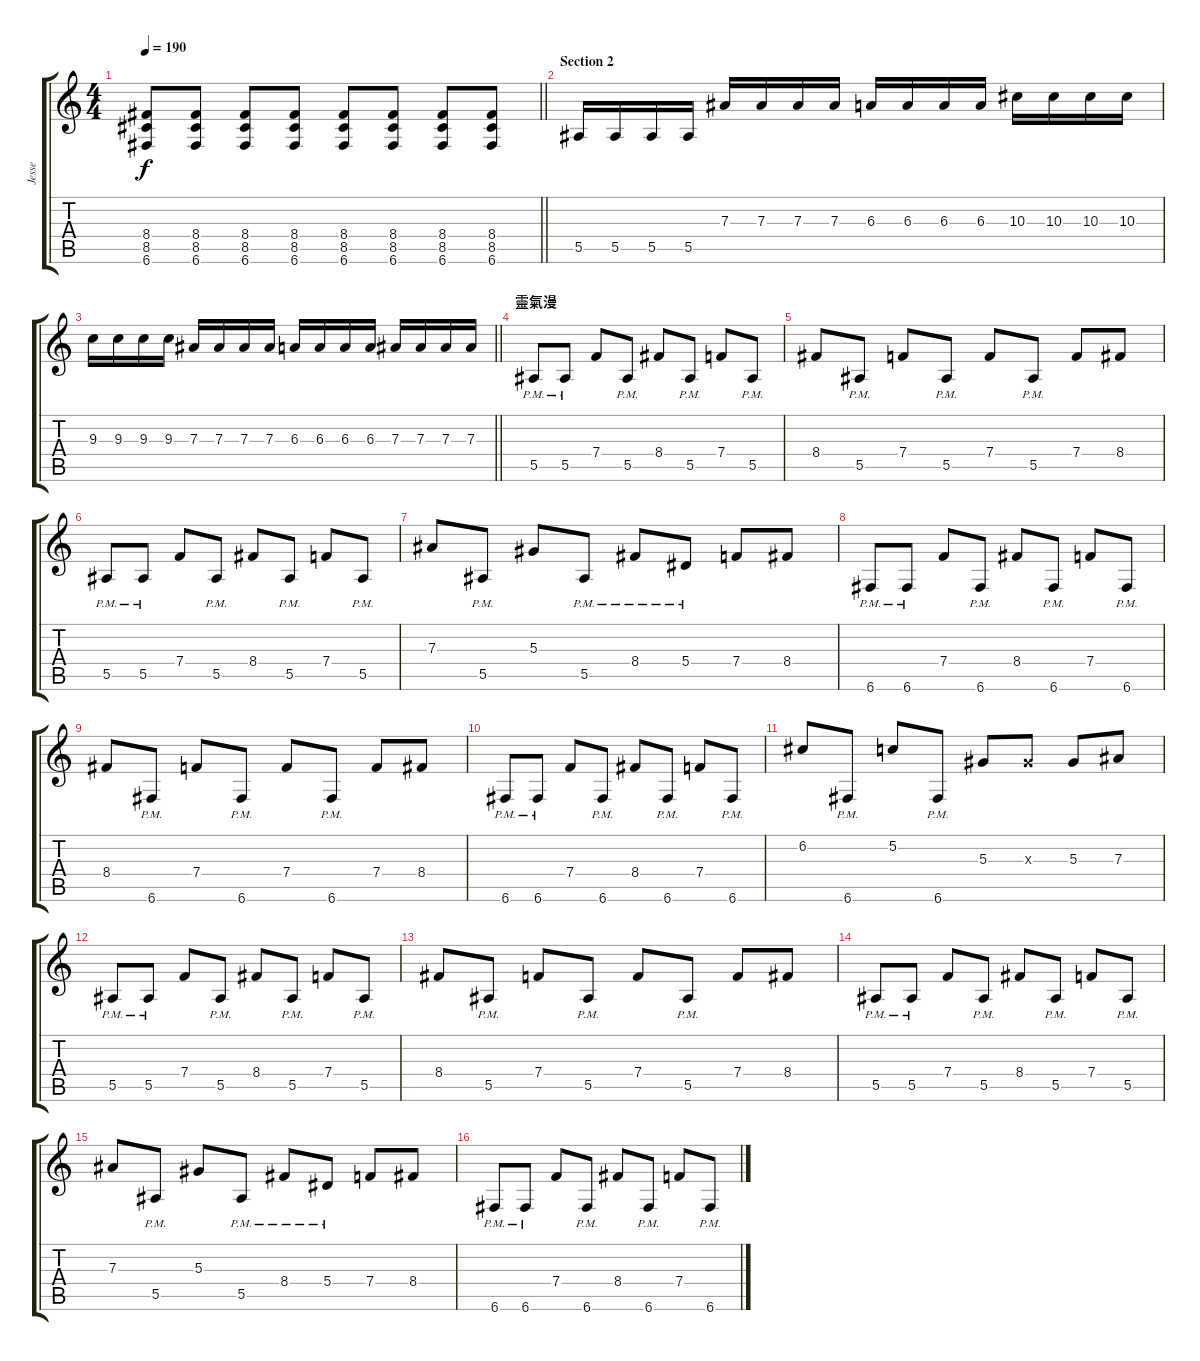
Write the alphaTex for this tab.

\track ("Jesse" "Jesse") {instrument distortionguitar}
\staff {score tabs}
\tuning (C4 G3 Eb3 Bb2 F2 C2) {hide}
\ts (4 4)
\tempo 190
\clef g2
\barLineRight lightlight
\ks c
(8.4 8.5 6.6).8{dy f} (8.4 8.5 6.6).8 (8.4 8.5 6.6).8 (8.4 8.5 6.6).8 (8.4 8.5 6.6).8 (8.4 8.5 6.6).8 (8.4 8.5 6.6).8 (8.4 8.5 6.6).8 |
\section ("" "Section 2")
5.5.16 5.5.16 5.5.16 5.5.16 7.3.16 7.3.16 7.3.16 7.3.16 6.3.16 6.3.16 6.3.16 6.3.16 10.3.16 10.3.16 10.3.16 10.3.16 |
\barLineRight lightlight
9.3.16 9.3.16 9.3.16 9.3.16 7.3.16 7.3.16 7.3.16 7.3.16 6.3.16 6.3.16 6.3.16 6.3.16 7.3.16 7.3.16 7.3.16 7.3.16 |
\section ("" "靈氣漫")
5.5{pm}.8 5.5{pm}.8 7.4.8 5.5{pm}.8 8.4.8 5.5{pm}.8 7.4.8 5.5{pm}.8 |
8.4.8 5.5{pm}.8 7.4.8 5.5{pm}.8 7.4.8 5.5{pm}.8 7.4.8 8.4.8 |
5.5{pm}.8 5.5{pm}.8 7.4.8 5.5{pm}.8 8.4.8 5.5{pm}.8 7.4.8 5.5{pm}.8 |
7.3.8 5.5{pm}.8 5.3.8 5.5{pm}.8 8.4{pm}.8 5.4{pm}.8 7.4.8 8.4.8 |
6.6{pm}.8 6.6{pm}.8 7.4.8 6.6{pm}.8 8.4.8 6.6{pm}.8 7.4.8 6.6{pm}.8 |
8.4.8 6.6{pm}.8 7.4.8 6.6{pm}.8 7.4.8 6.6{pm}.8 7.4.8 8.4.8 |
6.6{pm}.8 6.6{pm}.8 7.4.8 6.6{pm}.8 8.4.8 6.6{pm}.8 7.4.8 6.6{pm}.8 |
6.2.8 6.6{pm}.8 5.2.8 6.6{pm}.8 5.3.8 5.3{x}.8 5.3.8 7.3.8 |
5.5{pm}.8 5.5{pm}.8 7.4.8 5.5{pm}.8 8.4.8 5.5{pm}.8 7.4.8 5.5{pm}.8 |
8.4.8 5.5{pm}.8 7.4.8 5.5{pm}.8 7.4.8 5.5{pm}.8 7.4.8 8.4.8 |
5.5{pm}.8 5.5{pm}.8 7.4.8 5.5{pm}.8 8.4.8 5.5{pm}.8 7.4.8 5.5{pm}.8 |
7.3.8 5.5{pm}.8 5.3.8 5.5{pm}.8 8.4{pm}.8 5.4{pm}.8 7.4.8 8.4.8 |
6.6{pm}.8 6.6{pm}.8 7.4.8 6.6{pm}.8 8.4.8 6.6{pm}.8 7.4.8 6.6{pm}.8
